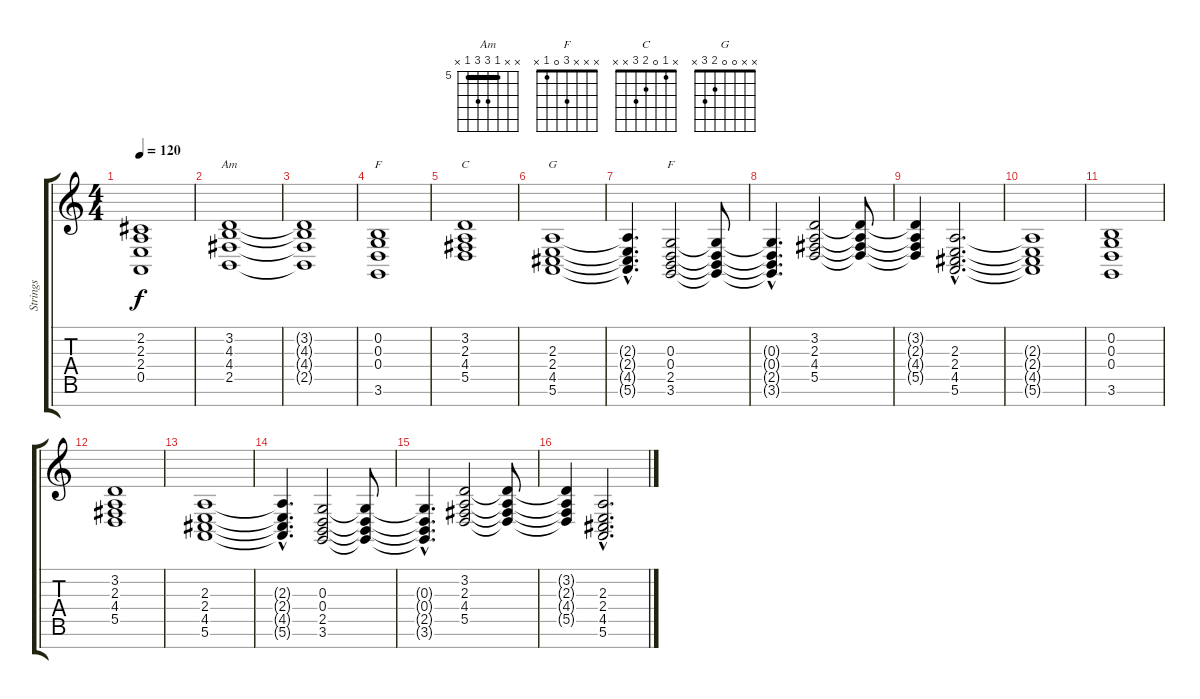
\track ("Strings" "Strings") {instrument stringensemble1}
\staff {score tabs}
\tuning (E4 B3 G3 D3 A2 E2 B1) {hide}
\chord ("Am" x x 5 7 7 5 x) {firstfret 5 barre 5}
\chord ("F" x x 2 3 3 1 x)
\chord ("C" x 1 0 2 3 x x)
\chord ("G" x x 0 0 2 3 x)
\chord ("F" x x x 3 0 1 x)
\ts (4 4)
\tempo 120
\clef g2
\ks c
(2.2{t} 2.3{t} 2.4{t} 0.5{t}).1{dy f} |
(3.2 4.3 4.4 2.5).1{ch "Am"} |
(3.2{t} 4.3{t} 4.4{t} 2.5{t}).1 |
(0.2 0.3 0.4 3.6).1{ch "F"} |
(3.2 2.3 4.4 5.5).1{ch "C"} |
(2.3 2.4 4.5 5.6).1{ch "G"} |
(2.3{hac t} 2.4{hac t} 4.5{hac t} 5.6{hac t}).4{d} (0.3 0.4 2.5 3.6).2{ch "F"} (0.3{t} 0.4{t} 2.5{t} 3.6{t}).8 |
(0.3{hac t} 0.4{hac t} 2.5{hac t} 3.6{hac t}).4{d} (3.2 2.3 4.4 5.5).2 (3.2{t} 2.3{t} 4.4{t} 5.5{t}).8 |
(3.2{t} 2.3{t} 4.4{t} 5.5{t}).4 (2.3{hac} 2.4{hac} 4.5{hac} 5.6{hac}).2{d} |
(2.3{t} 2.4{t} 4.5{t} 5.6{t}).1 |
(0.2 0.3 0.4 3.6).1 |
(3.2 2.3 4.4 5.5).1 |
(2.3 2.4 4.5 5.6).1 |
(2.3{hac t} 2.4{hac t} 4.5{hac t} 5.6{hac t}).4{d} (0.3 0.4 2.5 3.6).2 (0.3{t} 0.4{t} 2.5{t} 3.6{t}).8 |
(0.3{hac t} 0.4{hac t} 2.5{hac t} 3.6{hac t}).4{d} (3.2 2.3 4.4 5.5).2 (3.2{t} 2.3{t} 4.4{t} 5.5{t}).8 |
(3.2{t} 2.3{t} 4.4{t} 5.5{t}).4 (2.3{hac} 2.4{hac} 4.5{hac} 5.6{hac}).2{d}
